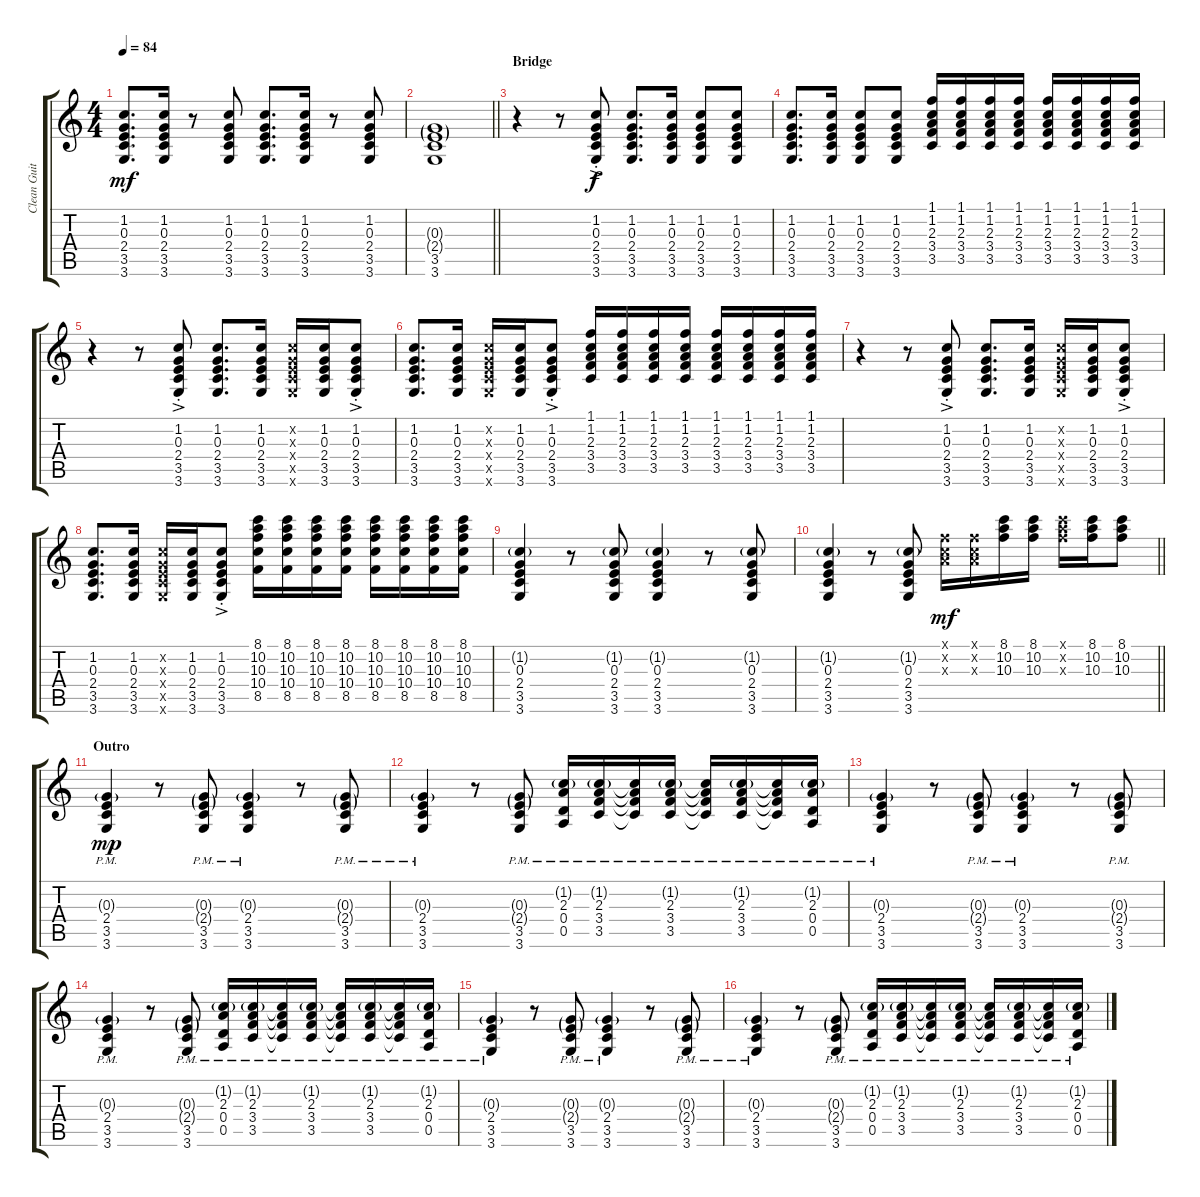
\track ("Clean Guitar" "Clean Guit") {instrument electricguitarclean}
\staff {score tabs}
\tuning (E4 B3 G3 D3 A2 E2) {hide}
\ts (4 4)
\tempo 84
\clef g2
\ks c
(1.2 0.3 2.4 3.5 3.6).8{d dy mf} (1.2 0.3 2.4 3.5 3.6).16 r.8 (1.2 0.3 2.4 3.5 3.6).8 (1.2 0.3 2.4 3.5 3.6).8{d} (1.2 0.3 2.4 3.5 3.6).16 r.8 (1.2 0.3 2.4 3.5 3.6).8 |
\barLineRight lightlight
(0.3{g} 2.4{g} 3.5 3.6).1 |
\section ("" "Bridge")
r.4 r.8 (1.2{ac st} 0.3{ac st} 2.4{ac st} 3.5{ac st} 3.6{ac st}).8{dy f} (1.2 0.3 2.4 3.5 3.6).8{d} (1.2 0.3 2.4 3.5 3.6).16 (1.2 0.3 2.4 3.5 3.6).8 (1.2 0.3 2.4 3.5 3.6).8 |
(1.2 0.3 2.4 3.5 3.6).8{d} (1.2 0.3 2.4 3.5 3.6).16 (1.2 0.3 2.4 3.5 3.6).8 (1.2 0.3 2.4 3.5 3.6).8 (1.1 1.2 2.3 3.4 3.5).16 (1.1 1.2 2.3 3.4 3.5).16 (1.1 1.2 2.3 3.4 3.5).16 (1.1 1.2 2.3 3.4 3.5).16 (1.1 1.2 2.3 3.4 3.5).16 (1.1 1.2 2.3 3.4 3.5).16 (1.1 1.2 2.3 3.4 3.5).16 (1.1 1.2 2.3 3.4 3.5).16 |
r.4 r.8 (1.2{ac st} 0.3{ac st} 2.4{ac st} 3.5{ac st} 3.6{ac st}).8 (1.2 0.3 2.4 3.5 3.6).8{d} (1.2 0.3 2.4 3.5 3.6).16 (1.2{x} 0.3{x} 2.4{x} 3.5{x} 3.6{x}).16 (1.2 0.3 2.4 3.5 3.6).16 (1.2{ac st} 0.3{ac st} 2.4{ac st} 3.5{ac st} 3.6{ac st}).8 |
(1.2 0.3 2.4 3.5 3.6).8{d} (1.2 0.3 2.4 3.5 3.6).16 (1.2{x} 0.3{x} 2.4{x} 3.5{x} 3.6{x}).16 (1.2 0.3 2.4 3.5 3.6).16 (1.2{ac st} 0.3{ac st} 2.4{ac st} 3.5{ac st} 3.6{ac st}).8 (1.1 1.2 2.3 3.4 3.5).16 (1.1 1.2 2.3 3.4 3.5).16 (1.1 1.2 2.3 3.4 3.5).16 (1.1 1.2 2.3 3.4 3.5).16 (1.1 1.2 2.3 3.4 3.5).16 (1.1 1.2 2.3 3.4 3.5).16 (1.1 1.2 2.3 3.4 3.5).16 (1.1 1.2 2.3 3.4 3.5).16 |
r.4 r.8 (1.2{ac st} 0.3{ac st} 2.4{ac st} 3.5{ac st} 3.6{ac st}).8 (1.2 0.3 2.4 3.5 3.6).8{d} (1.2 0.3 2.4 3.5 3.6).16 (1.2{x} 0.3{x} 2.4{x} 3.5{x} 3.6{x}).16 (1.2 0.3 2.4 3.5 3.6).16 (1.2{ac st} 0.3{ac st} 2.4{ac st} 3.5{ac st} 3.6{ac st}).8 |
(1.2 0.3 2.4 3.5 3.6).8{d} (1.2 0.3 2.4 3.5 3.6).16 (1.2{x} 0.3{x} 2.4{x} 3.5{x} 3.6{x}).16 (1.2 0.3 2.4 3.5 3.6).16 (1.2{ac st} 0.3{ac st} 2.4{ac st} 3.5{ac st} 3.6{ac st}).8 (8.1 10.2 10.3 10.4 8.5).16 (8.1 10.2 10.3 10.4 8.5).16 (8.1 10.2 10.3 10.4 8.5).16 (8.1 10.2 10.3 10.4 8.5).16 (8.1 10.2 10.3 10.4 8.5).16 (8.1 10.2 10.3 10.4 8.5).16 (8.1 10.2 10.3 10.4 8.5).16 (8.1 10.2 10.3 10.4 8.5).16 |
(1.2{g} 0.3 2.4 3.5 3.6).4 r.8 (1.2{g} 0.3 2.4 3.5 3.6).8 (1.2{g} 0.3 2.4 3.5 3.6).4 r.8 (1.2{g} 0.3 2.4 3.5 3.6).8 |
\barLineRight lightlight
(1.2{g} 0.3 2.4 3.5 3.6).4 r.8 (1.2{g} 0.3 2.4 3.5 3.6).8 (1.1{x} 1.2{x} 2.3{x}).16{dy mf} (1.1{x} 1.2{x} 2.3{x}).16 (8.1 10.2 10.3).16 (8.1 10.2 10.3).16 (8.1{x} 10.2{x} 10.3{x}).16 (8.1 10.2 10.3).16 (8.1 10.2 10.3).8 |
\section ("" "Outro")
(0.3{g pm} 2.4{pm} 3.5{pm} 3.6{pm}).4{dy mp} r.8 (0.3{g pm} 2.4{g pm} 3.5{pm} 3.6{pm}).8 (0.3{g pm} 2.4{pm} 3.5{pm} 3.6{pm}).4 r.8 (0.3{g pm} 2.4{g pm} 3.5{pm} 3.6{pm}).8 |
(0.3{g pm} 2.4{pm} 3.5{pm} 3.6{pm}).4 r.8 (0.3{g pm} 2.4{g pm} 3.5{pm} 3.6{pm}).8 (1.2{g pm} 2.3{pm} 0.4{pm} 0.5{pm}).16 (1.2{g pm} 2.3{pm} 3.4{pm} 3.5{pm}).16 (1.2{pm t} 2.3{pm t} 3.4{pm t} 3.5{pm t}).16 (1.2{g pm} 2.3{pm} 3.4{pm} 3.5{pm}).16 (1.2{pm t} 2.3{pm t} 3.4{pm t} 3.5{pm t}).16 (1.2{g pm} 2.3{pm} 3.4{pm} 3.5{pm}).16 (1.2{pm t} 2.3{pm t} 3.4{pm t} 3.5{pm t}).16 (1.2{g pm} 2.3{pm} 0.4{pm} 0.5{pm}).16 |
(0.3{g pm} 2.4{pm} 3.5{pm} 3.6{pm}).4 r.8 (0.3{g pm} 2.4{g pm} 3.5{pm} 3.6{pm}).8 (0.3{g pm} 2.4{pm} 3.5{pm} 3.6{pm}).4 r.8 (0.3{g pm} 2.4{g pm} 3.5{pm} 3.6{pm}).8 |
(0.3{g pm} 2.4{pm} 3.5{pm} 3.6{pm}).4 r.8 (0.3{g pm} 2.4{g pm} 3.5{pm} 3.6{pm}).8 (1.2{g pm} 2.3{pm} 0.4{pm} 0.5{pm}).16 (1.2{g pm} 2.3{pm} 3.4{pm} 3.5{pm}).16 (1.2{pm t} 2.3{pm t} 3.4{pm t} 3.5{pm t}).16 (1.2{g pm} 2.3{pm} 3.4{pm} 3.5{pm}).16 (1.2{pm t} 2.3{pm t} 3.4{pm t} 3.5{pm t}).16 (1.2{g pm} 2.3{pm} 3.4{pm} 3.5{pm}).16 (1.2{pm t} 2.3{pm t} 3.4{pm t} 3.5{pm t}).16 (1.2{g pm} 2.3{pm} 0.4{pm} 0.5{pm}).16 |
(0.3{g pm} 2.4{pm} 3.5{pm} 3.6{pm}).4 r.8 (0.3{g pm} 2.4{g pm} 3.5{pm} 3.6{pm}).8 (0.3{g pm} 2.4{pm} 3.5{pm} 3.6{pm}).4 r.8 (0.3{g pm} 2.4{g pm} 3.5{pm} 3.6{pm}).8 |
(0.3{g pm} 2.4{pm} 3.5{pm} 3.6{pm}).4 r.8 (0.3{g pm} 2.4{g pm} 3.5{pm} 3.6{pm}).8 (1.2{g pm} 2.3{pm} 0.4{pm} 0.5{pm}).16 (1.2{g pm} 2.3{pm} 3.4{pm} 3.5{pm}).16 (1.2{pm t} 2.3{pm t} 3.4{pm t} 3.5{pm t}).16 (1.2{g pm} 2.3{pm} 3.4{pm} 3.5{pm}).16 (1.2{pm t} 2.3{pm t} 3.4{pm t} 3.5{pm t}).16 (1.2{g pm} 2.3{pm} 3.4{pm} 3.5{pm}).16 (1.2{pm t} 2.3{pm t} 3.4{pm t} 3.5{pm t}).16 (1.2{g pm} 2.3{pm} 0.4{pm} 0.5{pm}).16
